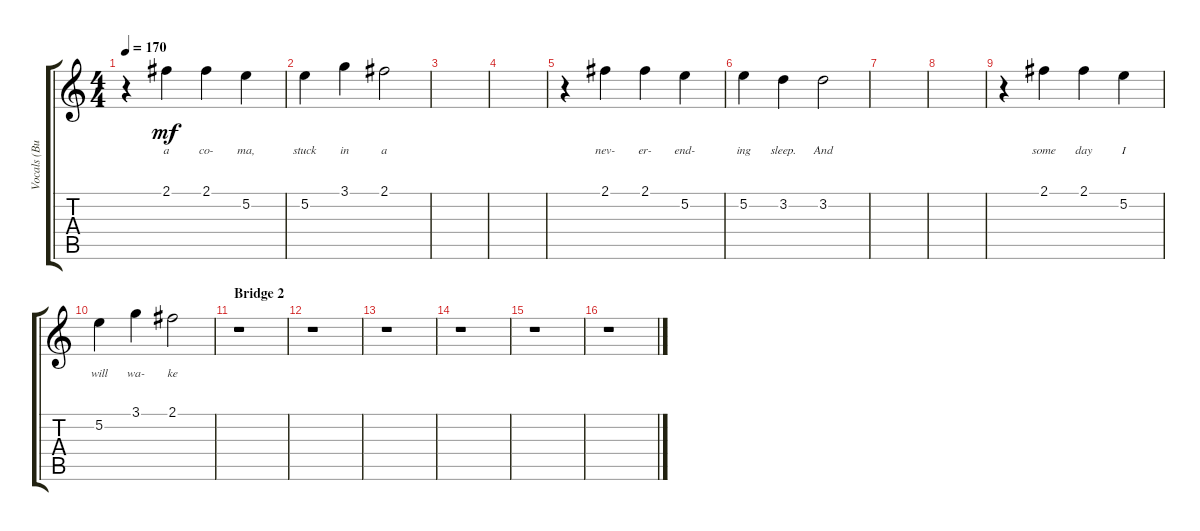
\track ("Vocals (Buddy Nielsen)" "Vocals (Bu") {instrument overdrivenguitar}
\staff {score tabs}
\tuning (E4 B3 G3 D3 A2 E2) {hide}
\ts (4 4)
\tempo 170
\clef g2
\ks c
r.4{dy mf} 2.1.4{lyrics (0 "a") lyrics (1 "") lyrics (2 "") lyrics (3 "") lyrics (4 "")} 2.1.4{lyrics (0 "co-") lyrics (1 "") lyrics (2 "") lyrics (3 "") lyrics (4 "")} 5.2.4{lyrics (0 "ma,") lyrics (1 "") lyrics (2 "") lyrics (3 "") lyrics (4 "")} |
5.2.4{lyrics (0 "stuck") lyrics (1 "") lyrics (2 "") lyrics (3 "") lyrics (4 "")} 3.1.4{lyrics (0 "in") lyrics (1 "") lyrics (2 "") lyrics (3 "") lyrics (4 "")} 2.1.2{lyrics (0 "a") lyrics (1 "") lyrics (2 "") lyrics (3 "") lyrics (4 "")} |
|
|
r.4 2.1.4{lyrics (0 "nev-") lyrics (1 "") lyrics (2 "") lyrics (3 "") lyrics (4 "")} 2.1.4{lyrics (0 "er-") lyrics (1 "") lyrics (2 "") lyrics (3 "") lyrics (4 "")} 5.2.4{lyrics (0 "end-") lyrics (1 "") lyrics (2 "") lyrics (3 "") lyrics (4 "")} |
5.2.4{lyrics (0 "ing") lyrics (1 "") lyrics (2 "") lyrics (3 "") lyrics (4 "")} 3.2.4{lyrics (0 "sleep.") lyrics (1 "") lyrics (2 "") lyrics (3 "") lyrics (4 "")} 3.2.2{lyrics (0 "And") lyrics (1 "") lyrics (2 "") lyrics (3 "") lyrics (4 "")} |
|
|
r.4 2.1.4{lyrics (0 "some") lyrics (1 "") lyrics (2 "") lyrics (3 "") lyrics (4 "")} 2.1.4{lyrics (0 "day") lyrics (1 "") lyrics (2 "") lyrics (3 "") lyrics (4 "")} 5.2.4{lyrics (0 "I") lyrics (1 "") lyrics (2 "") lyrics (3 "") lyrics (4 "")} |
5.2.4{lyrics (0 "will") lyrics (1 "") lyrics (2 "") lyrics (3 "") lyrics (4 "")} 3.1.4{lyrics (0 "wa-") lyrics (1 "") lyrics (2 "") lyrics (3 "") lyrics (4 "")} 2.1.2{lyrics (0 "ke") lyrics (1 "") lyrics (2 "") lyrics (3 "") lyrics (4 "")} |
\section ("" "Bridge 2")
r.1 |
r.1 |
r.1 |
r.1 |
r.1 |
r.1
